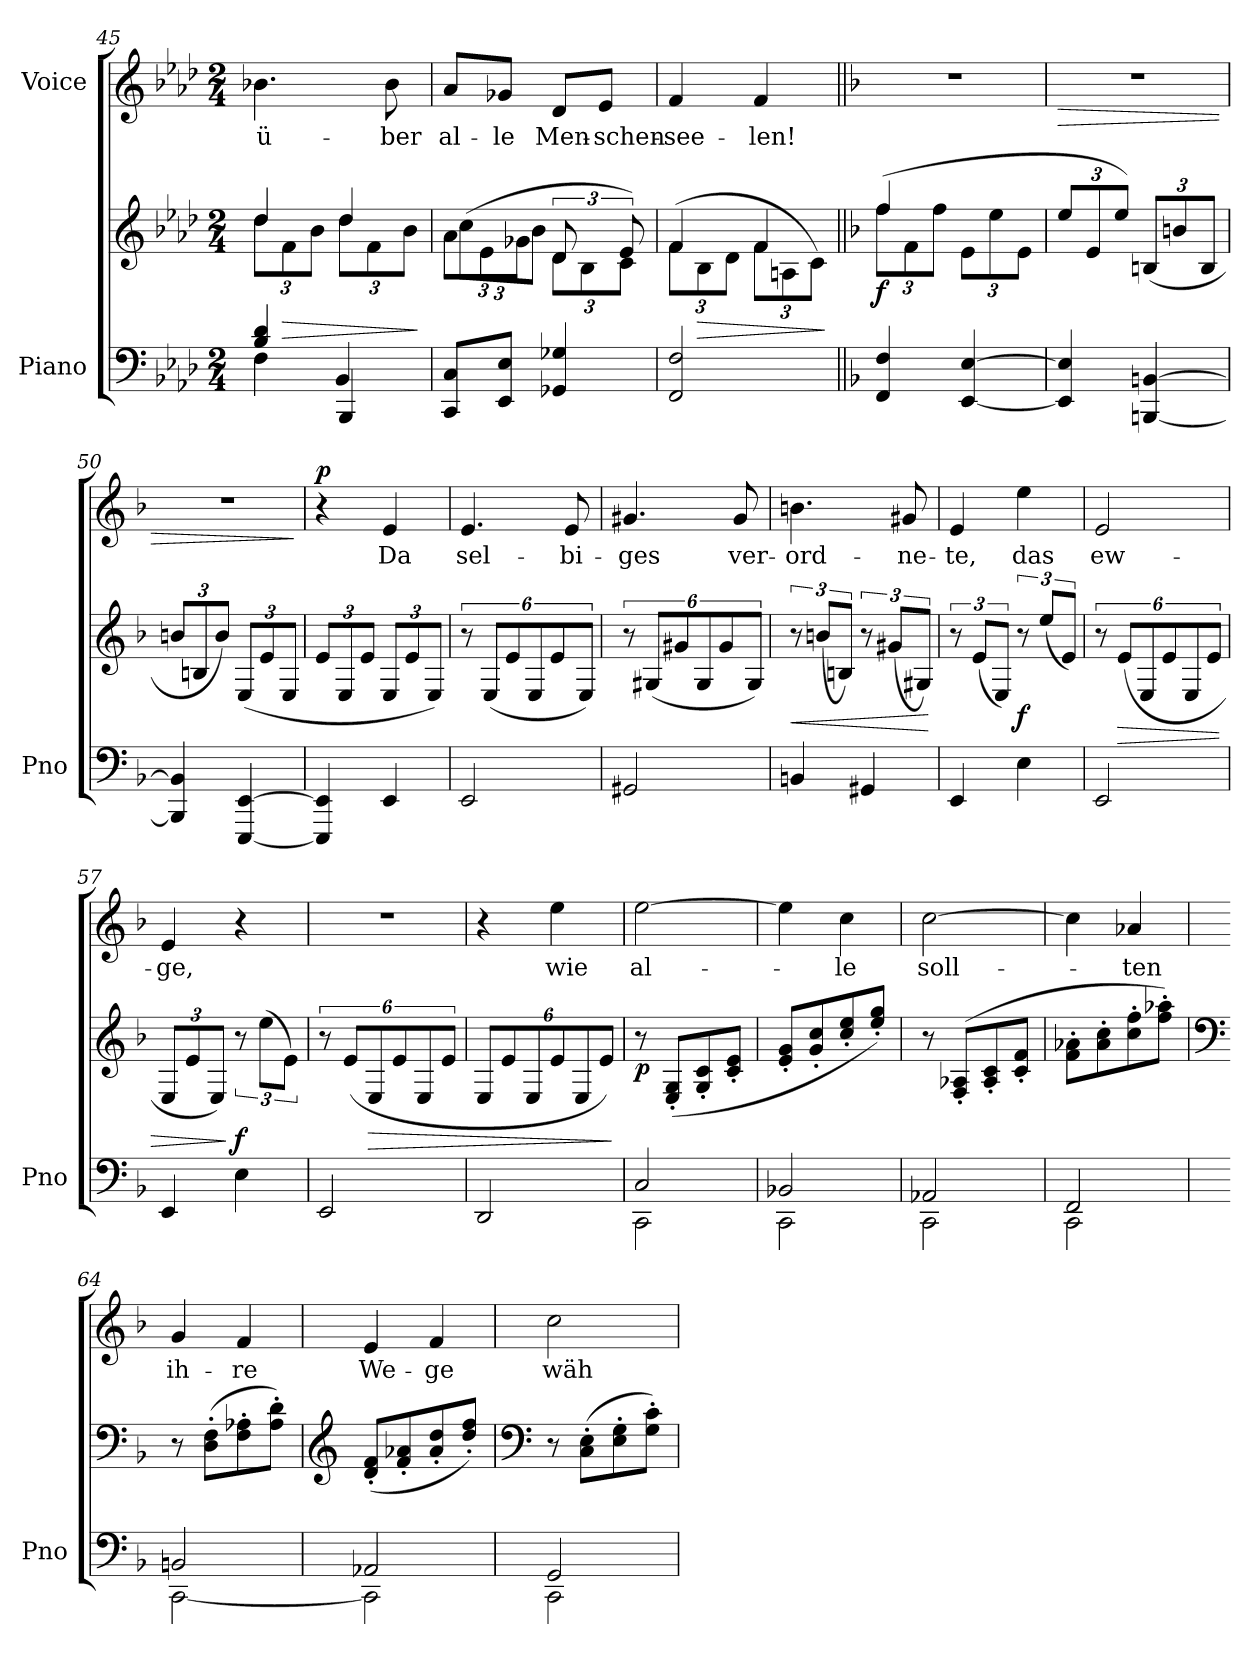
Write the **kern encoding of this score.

**kern	**kern	**dynam	**kern	**text	**dynam
*part2	*part2	*part2	*part1	*part1	*part1
*staff3	*staff2	*staff2/3	*staff1	*staff1	*staff1
*I"Piano	*	*	*I"Voice	*	*
*I'Pno	*	*	*	*	*
*clefF4	*clefG2	*	*clefG2	*	*
*k[b-e-a-d-]	*k[b-e-a-d-]	*	*k[b-e-a-d-]	*	*
*M2/4	*M2/4	*	*M2/4	*	*
=45	=45	=45	=45	=45	=45
*^	*	*	*	*	*
*	*	*Xbrackettup	*	*	*	*
*	*	*^	*	*	*	*
!	!	!	!	!	!	!LO:LY:b	!
4B-/ 4d-/	4F\	12dd-\L	4dd-/	.	4.b-X\	ü-	.
!	!	!	!	!LO:HP:b	!	!	!
.	.	12f\	.	>	.	.	.
.	.	12b-\J	.	.	.	.	.
4BBB-/	4BB-/	12dd-\L	4dd-/	.	.	.	.
.	.	12f\	.	.	.	.	.
!	!	!	!	!	!	!LO:LY:b	!
.	.	.	.	.	8b-\	-ber	.
.	.	12b-\J	.	.	.	.	.
*v	*v	*	*	*	*	*	*
*	*v	*v	*	*	*	*
.	.	]	.	.	.
=46	=46	=46	=46	=46	=46
*	*^	*	*	*	*
*	*	*brackettup	*	*	*	*
!	!	!	!	!	!LO:LY:b	!
8CC/ 8C/L	12a-\L	(12cc\L	.	8a-/L	al-	.
.	12e-\	12ryy	.	.	.	.
!	!	!	!	!	!LO:LY:b	!
8EE-/ 8E-/J	.	.	.	8g-X/J	-le	.
.	12g-X\J	12b-\J	.	.	.	.
*	*Xbrackettup	*brackettup	*	*	*	*
!	!	!	!	!	!LO:LY:b	!
4GG-X/ 4G-X/	12d-\L	12d-/	.	8d-/L	Men-	.
.	12B-\	12ryy	.	.	.	.
!	!	!	!	!	!LO:LY:b	!
.	.	.	.	8e-/J	-schen-	.
.	12c\J	12e-/)	.	.	.	.
=47	=47	=47	=47	=47	=47	=47
*	*Xbrackettup	*	*	*	*	*
!	!	!	!	!	!LO:LY:b	!
2FF/ 2F/	(12f\L	4f/	.	4f/	-see-	.
!	!	!	!LO:HP:b	!	!	!
.	12B-\	.	>	.	.	.
.	12d-\J	.	.	.	.	.
!	!	!	!	!	!LO:LY:b	!
.	12f\L	4f/	.	4f/	-len!	.
.	12An\	.	.	.	.	.
.	12c\J)	.	.	.	.	.
*	*v	*v	*	*	*	*
.	.	]	.	.	.
!!LO:PB:g=z
=48||	=48||	=48||	=48||	=48||	=48||
*k[b-]	*k[b-]	*	*k[b-]	*	*
*	*^	*	*	*	*
!	!	!	!LO:DY:b	!	!	!
4FF/ 4F/	(12ff\L	4ff/	f	2r	.	.
.	12f\	.	.	.	.	.
.	12ff\J	.	.	.	.	.
[4EE/ [4E/	12e\L	4ryy	.	.	.	.
.	12ee\	.	.	.	.	.
.	12e\J	.	.	.	.	.
*	*v	*v	*	*	*	*
=49	=49	=49	=49	=49	=49
!	!	!	!	!	!LO:HP:b
4EE/] 4E/]	12ee/L	.	2r	.	>
.	12e/	.	.	.	.
.	12ee/J)	.	.	.	.
[4BBBn/ [4BBn/	(12Bn/L	.	.	.	.
.	12bn/	.	.	.	.
.	12B/J	.	.	.	.
=50	=50	=50	=50	=50	=50
4BBB/] 4BB/]	12bn/L	.	2r	.	.
.	12Bn/	.	.	.	.
.	12b/J)	.	.	.	.
[4EEE/ [4EE/	(12E/L	.	.	.	.
.	12e/	.	.	.	.
.	12E/J	.	.	.	.
.	.	.	.	.	]
=51	=51	=51	=51	=51	=51
!	!	!	!	!	!LO:DY:b
4EEE/] 4EE/]	12e/L	.	4r	.	p
.	12E/	.	.	.	.
.	12e/J	.	.	.	.
!	!	!	!	!LO:LY:b	!
4EE/	12E/L	.	4e/	Da	.
.	12e/	.	.	.	.
.	12E/J)	.	.	.	.
=52	=52	=52	=52	=52	=52
*	*brackettup	*	*	*	*
!	!	!	!	!LO:LY:b	!
2EE/	12r	.	4.e/	sel-	.
.	(12E/L	.	.	.	.
.	12e/	.	.	.	.
.	12E/	.	.	.	.
.	12e/	.	.	.	.
!	!	!	!	!LO:LY:b	!
.	.	.	8e/	-bi-	.
.	12E/J)	.	.	.	.
!!LO:LB:g=z
=53	=53	=53	=53	=53	=53
!	!	!	!	!LO:LY:b	!
2GG#X/	12r	.	4.g#X/	-ges	.
.	(12G#X/L	.	.	.	.
.	12g#X/	.	.	.	.
.	12G#/	.	.	.	.
.	12g#/	.	.	.	.
!	!	!	!	!LO:LY:b	!
.	.	.	8g#/	ver-	.
.	12G#/J)	.	.	.	.
=54	=54	=54	=54	=54	=54
!	!	!LO:HP:b	!	!LO:LY:b	!
4BBn/	12r	<	4.bn\	-ord-	.
.	(12bn/L	.	.	.	.
.	12Bn/J)	.	.	.	.
4GG#X/	12r	.	.	.	.
.	(12g#X/L	.	.	.	.
!	!	!	!	!LO:LY:b	!
.	.	.	8g#X/	-ne-	.
.	12G#X/J)	.	.	.	.
.	.	[	.	.	.
=55	=55	=55	=55	=55	=55
!	!	!	!	!LO:LY:b	!
4EE/	12r	.	4e/	-te,	.
.	(12e/L	.	.	.	.
.	12E/J)	.	.	.	.
!	!	!LO:DY:b	!	!LO:LY:b	!
4E\	12r	f	4ee\	das	.
.	(12ee/L	.	.	.	.
.	12e/J)	.	.	.	.
=56	=56	=56	=56	=56	=56
!	!	!	!	!LO:LY:b	!
2EE/	12r	.	2e/	ew-	.
!	!	!LO:HP:b	!	!	!
.	(12e/L	>	.	.	.
.	12E/	.	.	.	.
.	12e/	.	.	.	.
.	12E/	.	.	.	.
.	12e/J	.	.	.	.
=57	=57	=57	=57	=57	=57
*	*Xbrackettup	*	*	*	*
!	!	!	!	!LO:LY:b	!
4EE/	12E/L	.	4e/	-ge,	.
.	12e/	.	.	.	.
.	12E/J)	.	.	.	.
*	*brackettup	*	*	*	*
!	!	!LO:DY:n=1:b	!	!	!
4E\	12r	] f	4r	.	.
.	(12ee\L	.	.	.	.
.	12e\J)	.	.	.	.
!!LO:LB:g=z
=58	=58	=58	=58	=58	=58
2EE/	12r	.	2r	.	.
.	(12e/L	.	.	.	.
!	!	!LO:HP:b	!	!	!
.	12E/	>	.	.	.
.	12e/	.	.	.	.
.	12E/	.	.	.	.
.	12e/J	.	.	.	.
=59	=59	=59	=59	=59	=59
2DD/	12E/L	.	4r	.	.
.	12e/	.	.	.	.
.	12E/	.	.	.	.
!	!	!	!	!LO:LY:b	!
.	12e/	.	4ee\	wie	.
.	12E/	.	.	.	.
.	12e/J)	.	.	.	.
.	.	]	.	.	.
=60	=60	=60	=60	=60	=60
*^	*	*	*	*	*
!	!	!	!LO:DY:b	!	!LO:LY:b	!
2C/	2CC\	8r	p	[2ee\	al-	.
.	.	(8E/' 8G/'L	.	.	.	.
.	.	8G/' 8c/'	.	.	.	.
.	.	8c/' 8e/'J	.	.	.	.
=61	=61	=61	=61	=61	=61	=61
2BB-X/	2CC\	8e/' 8g/'L	.	4ee\]	.	.
.	.	8g/'< 8cc/'<	.	.	.	.
!	!	!	!	!	!LO:LY:b	!
.	.	8cc/'< 8ee/'<	.	4cc\	-le	.
.	.	8ee/' 8gg/'J)	.	.	.	.
=62	=62	=62	=62	=62	=62	=62
!	!	!	!	!	!LO:LY:b	!
2AA-X/	2CC\	8r	.	[2cc\	soll-	.
.	.	(8F/' 8A-X/'L	.	.	.	.
.	.	8A-/' 8c/'	.	.	.	.
.	.	8c/' 8f/'J	.	.	.	.
=63	=63	=63	=63	=63	=63	=63
2FF/	2CC\	8f\' 8a-X\'L	.	4cc\]	.	.
.	.	8a-\' 8cc\'	.	.	.	.
!	!	!	!	!	!LO:LY:b	!
.	.	8cc\' 8ff\'	.	4a-X/	-ten	.
.	.	8ff\' 8aa-X\'J)	.	.	.	.
!!LO:PB:g=z
=64	=64	=64	=64	=64	=64	=64
*	*	*clefF4	*	*	*	*
!	!	!	!	!	!LO:LY:b	!
2BBn/	[2CC\	8r	.	4g/	ih-	.
.	.	(8D\' 8F\'L	.	.	.	.
!	!	!	!	!	!LO:LY:b	!
.	.	8F\' 8A-X\'	.	4f/	-re	.
.	.	8A-\' 8d\'J)	.	.	.	.
!!LO:LB:g=z
=65	=65	=65	=65	=65	=65	=65
*	*	*clefG2	*	*	*	*
!	!	!	!	!	!LO:LY:b	!
2AA-X/	2CC\]	(8d/' 8f/'L	.	4e/	We-	.
.	.	8f/' 8a-X/'	.	.	.	.
!	!	!	!	!	!LO:LY:b	!
.	.	8a-/' 8dd/'	.	4f/	-ge	.
.	.	8dd/' 8ff/'J)	.	.	.	.
=66	=66	=66	=66	=66	=66	=66
*	*	*clefF4	*	*	*	*
!	!	!	!	!	!LO:LY:b	!
2GG/	2CC\	8r	.	2cc\	wäh-	.
.	.	(8C\' 8E\'L	.	.	.	.
.	.	8E\' 8G\'	.	.	.	.
.	.	8G\' 8c\'J)	.	.	.	.
*v	*v	*	*	*	*	*
=	=	=	=	=	=
*-	*-	*-	*-	*-	*-
